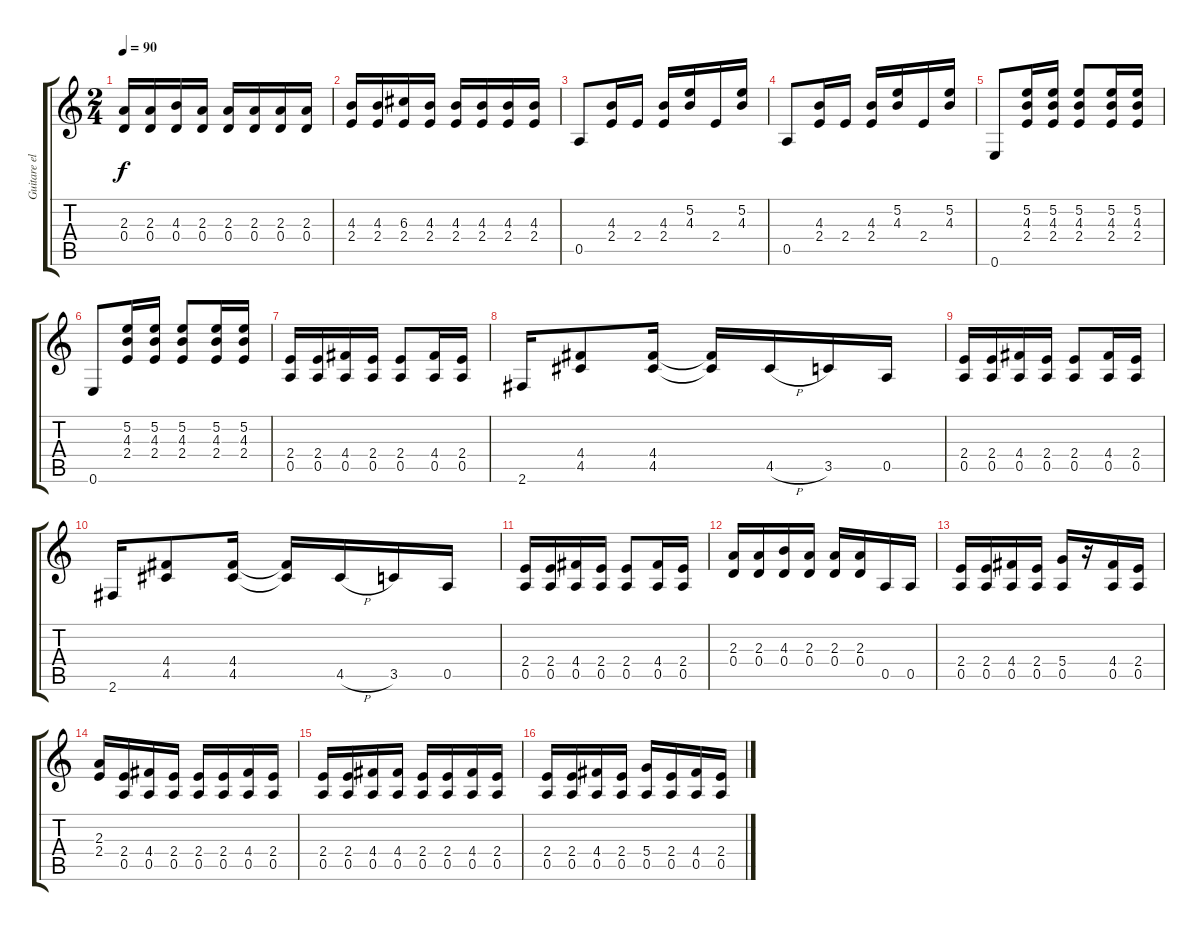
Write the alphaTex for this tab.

\track ("Guitare elec 1" "Guitare el") {instrument electricguitarmuted}
\staff {score tabs}
\tuning (E4 B3 G3 D3 A2 E2) {hide}
\ts (2 4)
\tempo 90
\clef g2
\ks c
(2.3 0.4).16{dy f} (2.3 0.4).16 (4.3 0.4).16 (2.3 0.4).16 (2.3 0.4).16 (2.3 0.4).16 (2.3 0.4).16 (2.3 0.4).16 |
(4.3 2.4).16 (4.3 2.4).16 (6.3 2.4).16 (4.3 2.4).16 (4.3 2.4).16 (4.3 2.4).16 (4.3 2.4).16 (4.3 2.4).16 |
0.5.8 (4.3 2.4).16 2.4.16 (4.3 2.4).16 (5.2 4.3).16 2.4.16 (5.2 4.3).16 |
0.5.8 (4.3 2.4).16 2.4.16 (4.3 2.4).16 (5.2 4.3).16 2.4.16 (5.2 4.3).16 |
0.6.8 (5.2 4.3 2.4).16 (5.2 4.3 2.4).16 (5.2 4.3 2.4).8 (5.2 4.3 2.4).16 (5.2 4.3 2.4).16 |
0.6.8 (5.2 4.3 2.4).16 (5.2 4.3 2.4).16 (5.2 4.3 2.4).8 (5.2 4.3 2.4).16 (5.2 4.3 2.4).16 |
(2.4 0.5).16 (2.4 0.5).16 (4.4 0.5).16 (2.4 0.5).16 (2.4 0.5).8 (4.4 0.5).16 (2.4 0.5).16 |
2.6.16 (4.4 4.5).8 (4.4 4.5).16 (4.4{t} 4.5{t}).16 4.5{h}.16 3.5.16 0.5.16 |
(2.4 0.5).16 (2.4 0.5).16 (4.4 0.5).16 (2.4 0.5).16 (2.4 0.5).8 (4.4 0.5).16 (2.4 0.5).16 |
2.6.16 (4.4 4.5).8 (4.4 4.5).16 (4.4{t} 4.5{t}).16 4.5{h}.16 3.5.16 0.5.16 |
(2.4 0.5).16 (2.4 0.5).16 (4.4 0.5).16 (2.4 0.5).16 (2.4 0.5).8 (4.4 0.5).16 (2.4 0.5).16 |
(2.3 0.4).16 (2.3 0.4).16 (4.3 0.4).16 (2.3 0.4).16 (2.3 0.4).16 (2.3 0.4).16 0.5.16 0.5.16 |
(2.4 0.5).16 (2.4 0.5).16 (4.4 0.5).16 (2.4 0.5).16 (5.4 0.5).16 r.16 (4.4 0.5).16 (2.4 0.5).16 |
(2.3 2.4).16 (2.4 0.5).16 (4.4 0.5).16 (2.4 0.5).16 (2.4 0.5).16 (2.4 0.5).16 (4.4 0.5).16 (2.4 0.5).16 |
(2.4 0.5).16 (2.4 0.5).16 (4.4 0.5).16 (4.4 0.5).16 (2.4 0.5).16 (2.4 0.5).16 (4.4 0.5).16 (2.4 0.5).16 |
(2.4 0.5).16 (2.4 0.5).16 (4.4 0.5).16 (2.4 0.5).16 (5.4 0.5).16 (2.4 0.5).16 (4.4 0.5).16 (2.4 0.5).16
